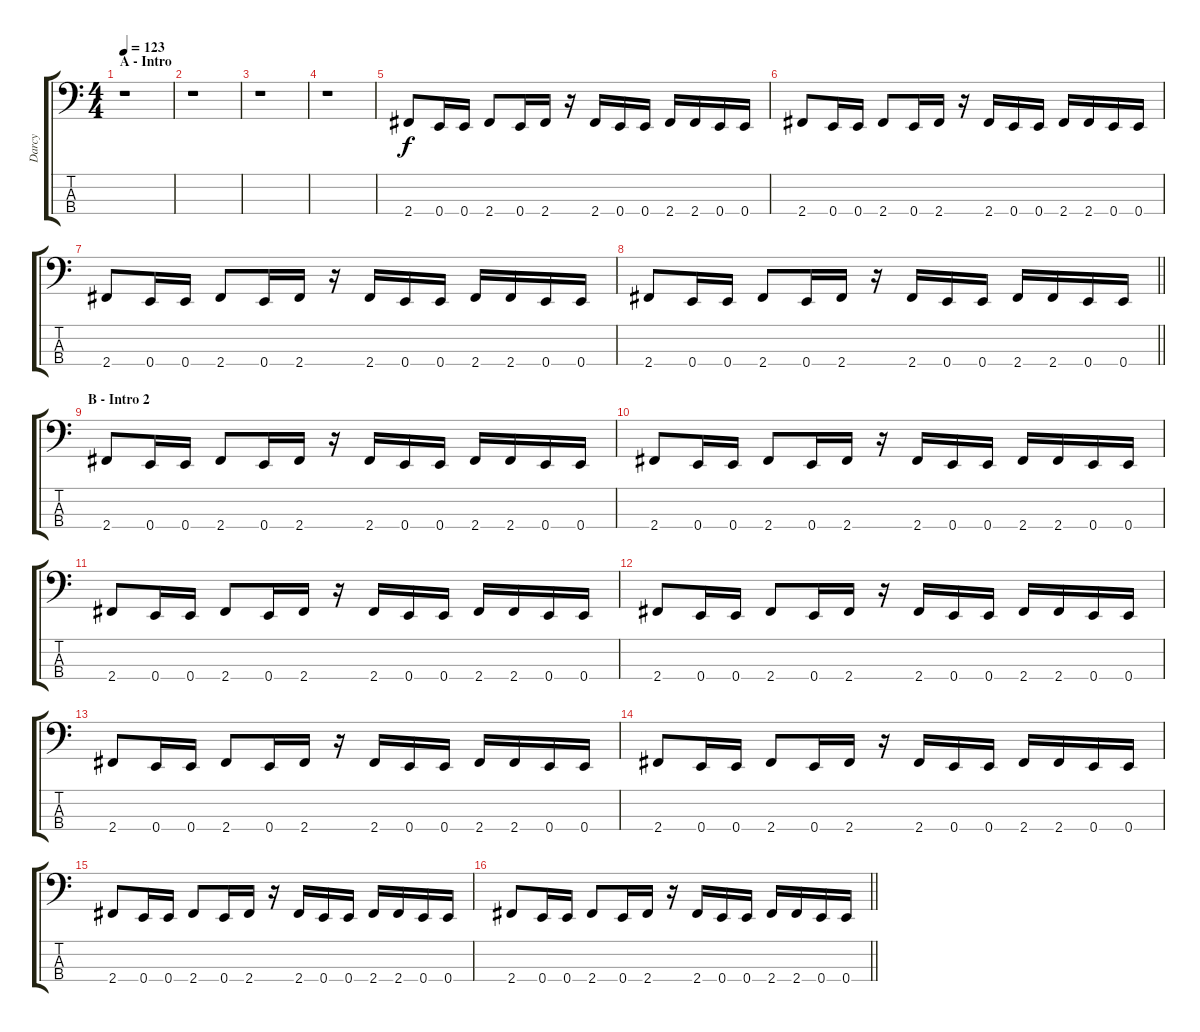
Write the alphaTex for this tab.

\track ("Darcy" "Darcy") {instrument electricbasspick}
\staff {score tabs}
\tuning (G2 D2 A1 E1) {hide}
\ts (4 4)
\section ("" "A - Intro")
\tempo 123
\clef f4
\ks c
r.1{dy f instrument electricbasspick} |
r.1 |
r.1 |
r.1 |
2.4.8 0.4.16 0.4.16 2.4.8 0.4.16 2.4.16 r.16 2.4.16 0.4.16 0.4.16 2.4.16 2.4.16 0.4.16 0.4.16 |
2.4.8 0.4.16 0.4.16 2.4.8 0.4.16 2.4.16 r.16 2.4.16 0.4.16 0.4.16 2.4.16 2.4.16 0.4.16 0.4.16 |
2.4.8 0.4.16 0.4.16 2.4.8 0.4.16 2.4.16 r.16 2.4.16 0.4.16 0.4.16 2.4.16 2.4.16 0.4.16 0.4.16 |
\barLineRight lightlight
2.4.8 0.4.16 0.4.16 2.4.8 0.4.16 2.4.16 r.16 2.4.16 0.4.16 0.4.16 2.4.16 2.4.16 0.4.16 0.4.16 |
\section ("" "B - Intro 2")
2.4.8 0.4.16 0.4.16 2.4.8 0.4.16 2.4.16 r.16 2.4.16 0.4.16 0.4.16 2.4.16 2.4.16 0.4.16 0.4.16 |
2.4.8 0.4.16 0.4.16 2.4.8 0.4.16 2.4.16 r.16 2.4.16 0.4.16 0.4.16 2.4.16 2.4.16 0.4.16 0.4.16 |
2.4.8 0.4.16 0.4.16 2.4.8 0.4.16 2.4.16 r.16 2.4.16 0.4.16 0.4.16 2.4.16 2.4.16 0.4.16 0.4.16 |
2.4.8 0.4.16 0.4.16 2.4.8 0.4.16 2.4.16 r.16 2.4.16 0.4.16 0.4.16 2.4.16 2.4.16 0.4.16 0.4.16 |
2.4.8 0.4.16 0.4.16 2.4.8 0.4.16 2.4.16 r.16 2.4.16 0.4.16 0.4.16 2.4.16 2.4.16 0.4.16 0.4.16 |
2.4.8 0.4.16 0.4.16 2.4.8 0.4.16 2.4.16 r.16 2.4.16 0.4.16 0.4.16 2.4.16 2.4.16 0.4.16 0.4.16 |
2.4.8 0.4.16 0.4.16 2.4.8 0.4.16 2.4.16 r.16 2.4.16 0.4.16 0.4.16 2.4.16 2.4.16 0.4.16 0.4.16 |
\barLineRight lightlight
2.4.8 0.4.16 0.4.16 2.4.8 0.4.16 2.4.16 r.16 2.4.16 0.4.16 0.4.16 2.4.16 2.4.16 0.4.16 0.4.16
